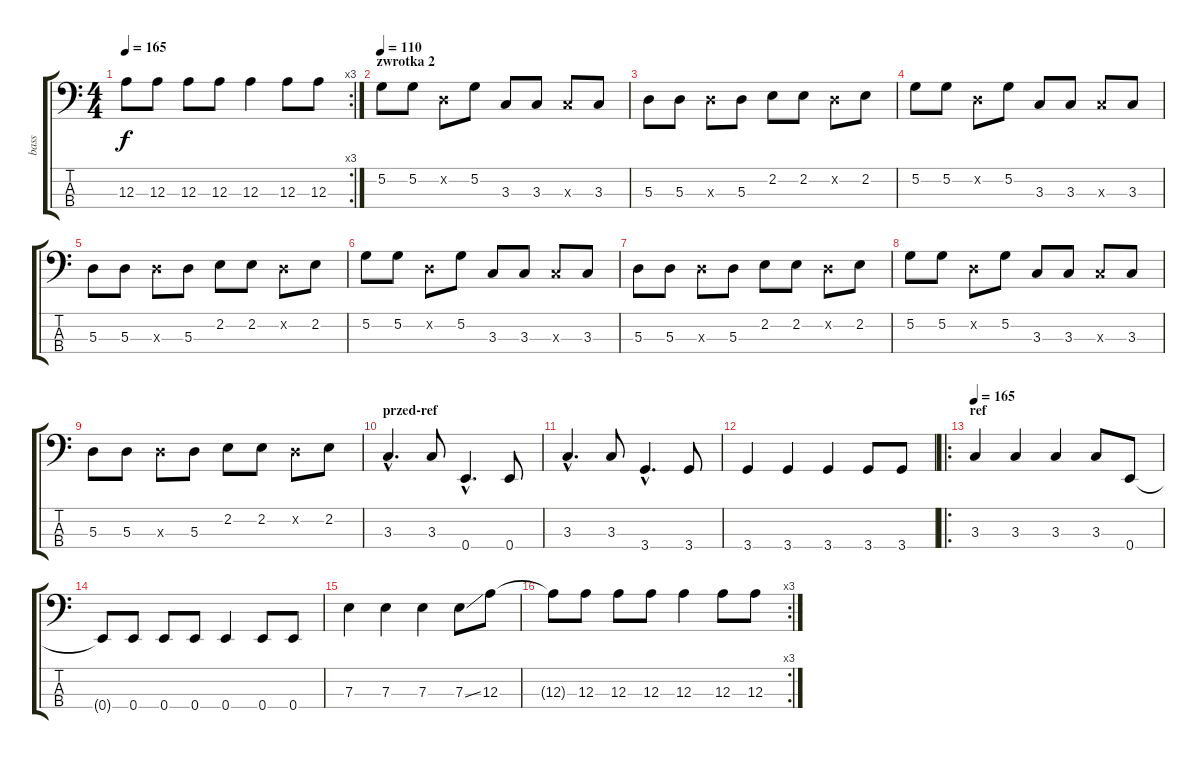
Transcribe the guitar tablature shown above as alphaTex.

\track ("bass" "bass") {instrument electricbasspick}
\staff {score tabs}
\tuning (G2 D2 A1 E1) {hide}
\rc 3
\ts (4 4)
\tempo 165
\clef f4
\ks c
12.3{t}.8{dy f} 12.3.8 12.3.8 12.3.8 12.3.4 12.3.8 12.3.8 |
\section ("" "zwrotka 2")
\tempo 110
5.2.8 5.2.8 0.2{x}.8 5.2.8 3.3.8 3.3.8 3.3{x}.8 3.3.8 |
5.3.8 5.3.8 5.3{x}.8 5.3.8 2.2.8 2.2.8 0.2{x}.8 2.2.8 |
5.2.8 5.2.8 0.2{x}.8 5.2.8 3.3.8 3.3.8 3.3{x}.8 3.3.8 |
5.3.8 5.3.8 5.3{x}.8 5.3.8 2.2.8 2.2.8 0.2{x}.8 2.2.8 |
5.2.8 5.2.8 0.2{x}.8 5.2.8 3.3.8 3.3.8 3.3{x}.8 3.3.8 |
5.3.8 5.3.8 5.3{x}.8 5.3.8 2.2.8 2.2.8 0.2{x}.8 2.2.8 |
5.2.8 5.2.8 0.2{x}.8 5.2.8 3.3.8 3.3.8 3.3{x}.8 3.3.8 |
5.3.8 5.3.8 5.3{x}.8 5.3.8 2.2.8 2.2.8 0.2{x}.8 2.2.8 |
\section ("" "przed-ref")
3.3{hac}.4{d} 3.3.8 0.4{hac}.4{d} 0.4.8 |
3.3{hac}.4{d} 3.3.8 3.4{hac}.4{d} 3.4.8 |
3.4.4 3.4.4 3.4.4 3.4.8 3.4.8 |
\ro
\section ("" "ref")
\tempo 165
3.3.4 3.3.4 3.3.4 3.3.8 0.4.8 |
0.4{t}.8 0.4.8 0.4.8 0.4.8 0.4.4 0.4.8 0.4.8 |
7.3.4 7.3.4 7.3.4 7.3{ss}.8 12.3.8 |
\rc 3
12.3{t}.8 12.3.8 12.3.8 12.3.8 12.3.4 12.3.8 12.3{ss}.8
